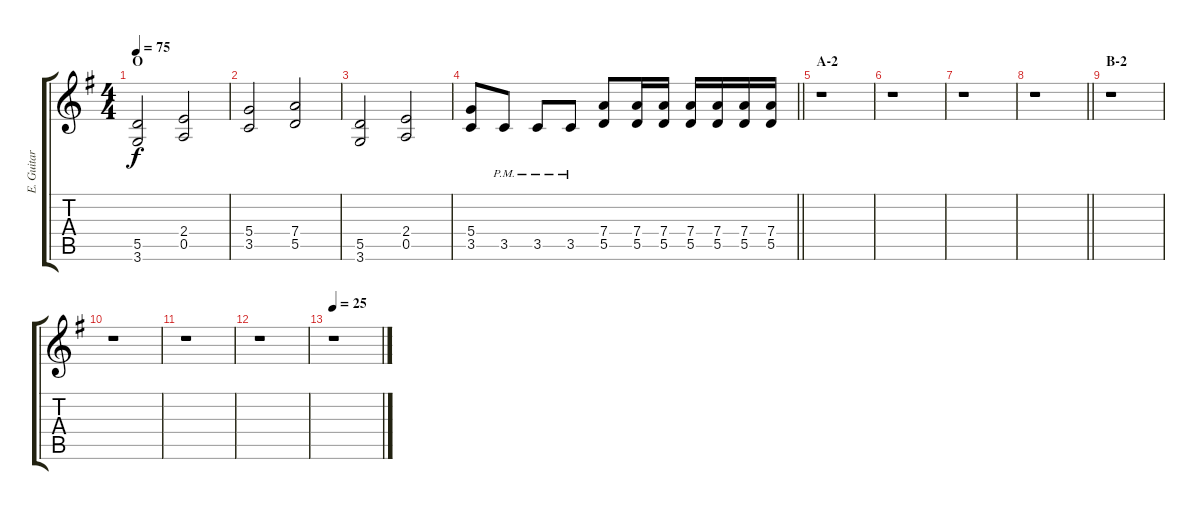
\track ("E. Guitar III" "E. Guitar ") {instrument overdrivenguitar}
\staff {score tabs}
\tuning (E4 B3 G3 D3 A2 E2) {hide}
\ts (4 4)
\section ("" "O")
\tempo 75
\clef g2
\ks g
(5.5 3.6).2{dy f} (2.4 0.5).2 |
(5.4 3.5).2 (7.4 5.5).2 |
(5.5 3.6).2 (2.4 0.5).2 |
\barLineRight lightlight
(5.4 3.5).8 3.5{pm}.8 3.5{pm}.8 3.5{pm}.8 (7.4 5.5).8 (7.4 5.5).16 (7.4 5.5).16 (7.4 5.5).16 (7.4 5.5).16 (7.4 5.5).16 (7.4 5.5).16 |
\section ("" "A-2")
r.1 |
r.1 |
r.1 |
\barLineRight lightlight
r.1 |
\section ("" "B-2")
r.1 |
r.1 |
r.1 |
r.1 |
\tempo 25
r.1
